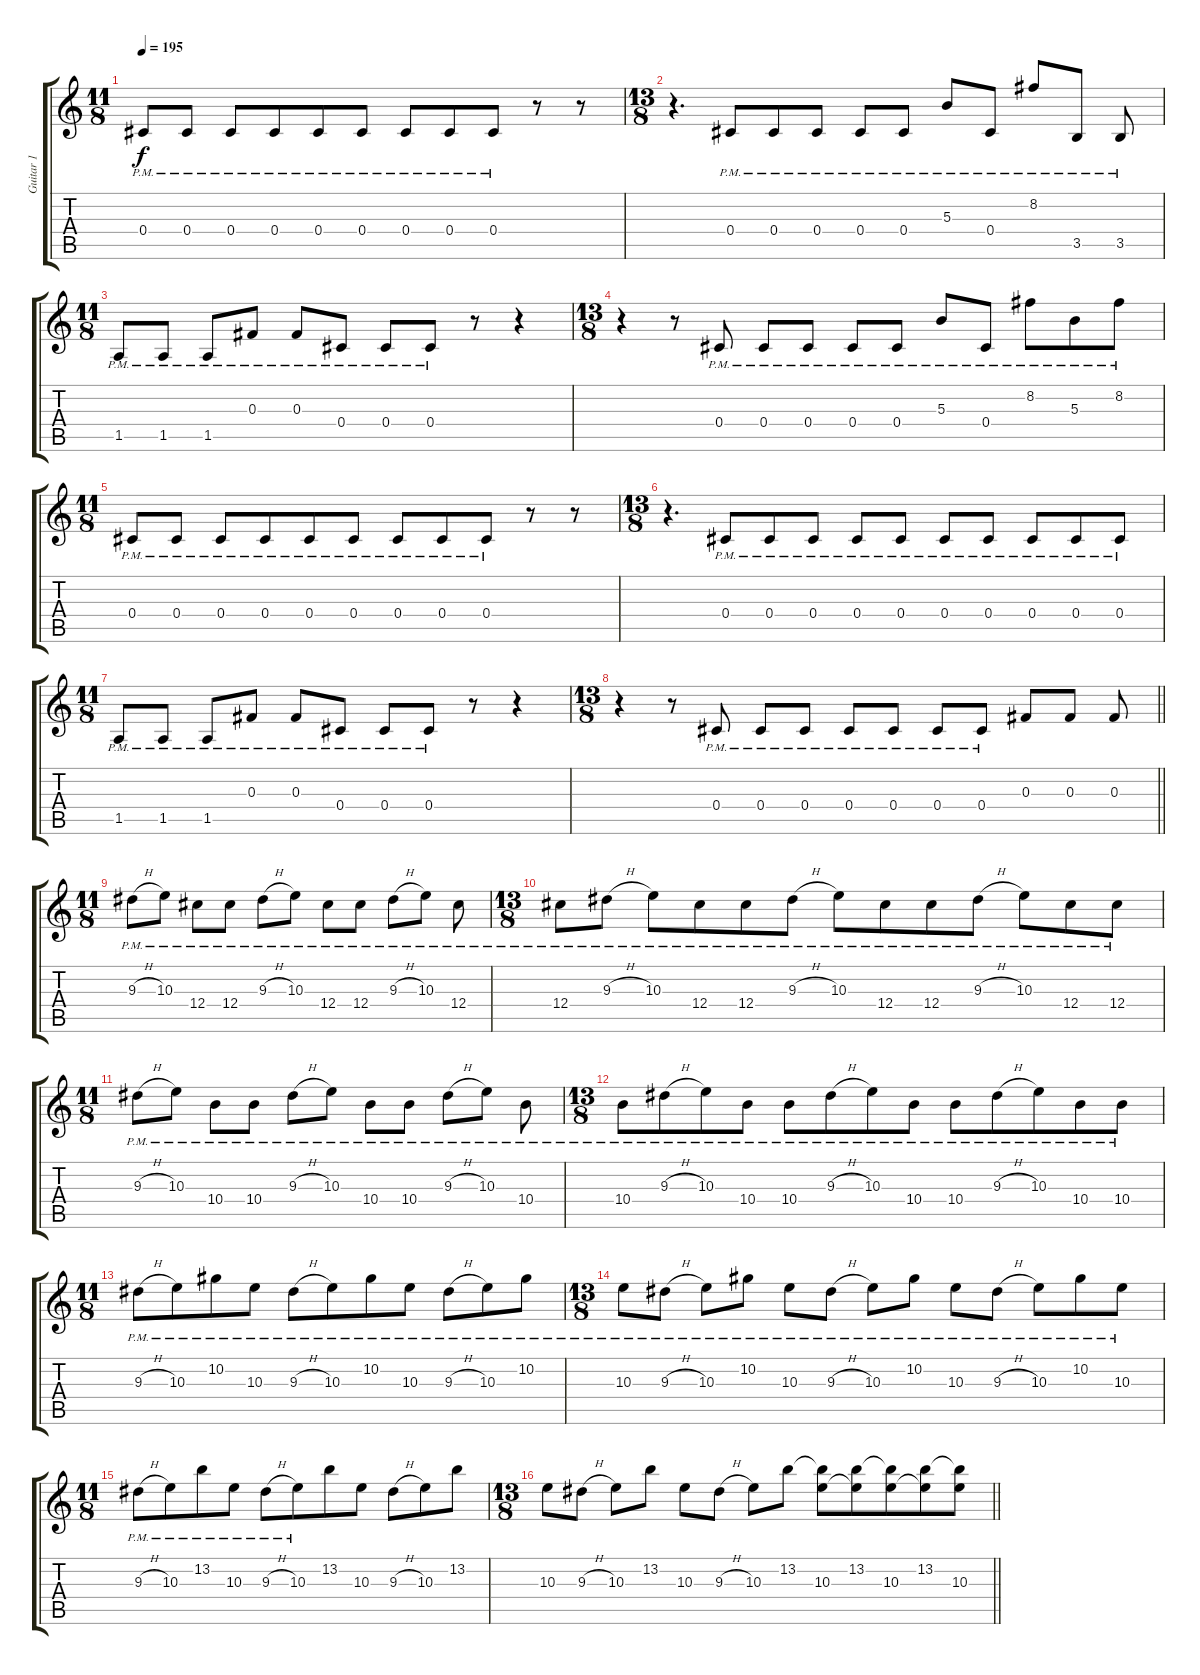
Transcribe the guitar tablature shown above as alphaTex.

\track ("Guitar 1" "Guitar 1") {instrument distortionguitar}
\staff {score tabs}
\tuning (Eb4 Bb3 Gb3 Db3 Ab2 Db2) {hide}
\ts (11 8)
\section ("" "")
\tempo 195
\clef g2
\ks c
0.4{pm}.8{dy f} 0.4{pm}.8 0.4{pm}.8 0.4{pm}.8{beam merge} 0.4{pm}.8 0.4{pm}.8 0.4{pm}.8{beam merge} 0.4{pm}.8{beam merge} 0.4{pm}.8 r.8 r.8 |
\ts (13 8)
r.4{d} 0.4{pm}.8{beam merge} 0.4{pm}.8 0.4{pm}.8 0.4{pm}.8{beam merge} 0.4{pm}.8 5.3{pm}.8 0.4{pm}.8 8.2{pm}.8 3.5{pm}.8 3.5{pm}.8 |
\ts (11 8)
1.5{pm}.8 1.5{pm}.8 1.5{pm}.8 0.3{pm}.8 0.3{pm}.8 0.4{pm}.8 0.4{pm}.8 0.4{pm}.8 r.8{beam merge} r.4 |
\ts (13 8)
r.4 r.8 0.4{pm}.8 0.4{pm}.8 0.4{pm}.8 0.4{pm}.8{beam merge} 0.4{pm}.8 5.3{pm}.8 0.4{pm}.8 8.2{pm}.8 5.3{pm}.8{beam merge} 8.2{pm}.8 |
\ts (11 8)
0.4{pm}.8 0.4{pm}.8 0.4{pm}.8 0.4{pm}.8{beam merge} 0.4{pm}.8 0.4{pm}.8 0.4{pm}.8{beam merge} 0.4{pm}.8{beam merge} 0.4{pm}.8 r.8 r.8 |
\ts (13 8)
r.4{d} 0.4{pm}.8{beam merge} 0.4{pm}.8 0.4{pm}.8 0.4{pm}.8{beam merge} 0.4{pm}.8 0.4{pm}.8 0.4{pm}.8 0.4{pm}.8 0.4{pm}.8{beam merge} 0.4{pm}.8 |
\ts (11 8)
1.5{pm}.8 1.5{pm}.8 1.5{pm}.8 0.3{pm}.8 0.3{pm}.8 0.4{pm}.8 0.4{pm}.8 0.4{pm}.8 r.8{beam merge} r.4 |
\ts (13 8)
\barLineRight lightlight
r.4 r.8 0.4{pm}.8 0.4{pm}.8 0.4{pm}.8 0.4{pm}.8{beam merge} 0.4{pm}.8 0.4{pm}.8 0.4{pm}.8 0.3.8 0.3.8 0.3.8 |
\ts (11 8)
\section ("" "")
9.3{h pm}.8 10.3{pm}.8 12.4{pm}.8{beam merge} 12.4{pm}.8 9.3{h pm}.8 10.3{pm}.8 12.4{pm}.8{beam merge} 12.4{pm}.8 9.3{h pm}.8 10.3{pm}.8 12.4{pm}.8 |
\ts (13 8)
12.4{pm}.8 9.3{h pm}.8 10.3{pm}.8 12.4{pm}.8{beam merge} 12.4{pm}.8 9.3{h pm}.8 10.3{pm}.8 12.4{pm}.8{beam merge} 12.4{pm}.8 9.3{h pm}.8 10.3{pm}.8 12.4{pm}.8{beam merge} 12.4{pm}.8 |
\ts (11 8)
9.3{h pm}.8{beam merge} 10.3{pm}.8 10.4{pm}.8 10.4{pm}.8 9.3{h pm}.8{beam merge} 10.3{pm}.8 10.4{pm}.8 10.4{pm}.8 9.3{h pm}.8{beam merge} 10.3{pm}.8 10.4{pm}.8 |
\ts (13 8)
10.4{pm}.8 9.3{h pm}.8{beam merge} 10.3{pm}.8 10.4{pm}.8 10.4{pm}.8 9.3{h pm}.8{beam merge} 10.3{pm}.8 10.4{pm}.8 10.4{pm}.8 9.3{h pm}.8{beam merge} 10.3{pm}.8 10.4{pm}.8{beam merge} 10.4{pm}.8 |
\ts (11 8)
9.3{h pm}.8 10.3{pm}.8{beam merge} 10.2{pm}.8 10.3{pm}.8 9.3{h pm}.8 10.3{pm}.8{beam merge} 10.2{pm}.8 10.3{pm}.8 9.3{h pm}.8 10.3{pm}.8{beam merge} 10.2{pm}.8 |
\ts (13 8)
10.3{pm}.8 9.3{h pm}.8 10.3{pm}.8{beam merge} 10.2{pm}.8 10.3{pm}.8 9.3{h pm}.8 10.3{pm}.8{beam merge} 10.2{pm}.8 10.3{pm}.8 9.3{h pm}.8 10.3{pm}.8{beam merge} 10.2{pm}.8{beam merge} 10.3{pm}.8 |
\ts (11 8)
9.3{h pm}.8 10.3{pm}.8{beam merge} 13.2{pm}.8 10.3{pm}.8 9.3{h pm}.8 10.3{pm}.8{beam merge} 13.2.8 10.3.8 9.3{h}.8 10.3.8{beam merge} 13.2.8 |
\ts (13 8)
\barLineRight lightlight
10.3.8 9.3{h}.8 10.3.8{beam merge} 13.2.8 10.3.8 9.3{h}.8 10.3.8{beam merge} 13.2.8 (13.2{t} 10.3).8 (13.2 10.3{t}).8{beam merge} (13.2{t} 10.3).8 (13.2 10.3{t}).8{beam merge} (13.2{t} 10.3).8
